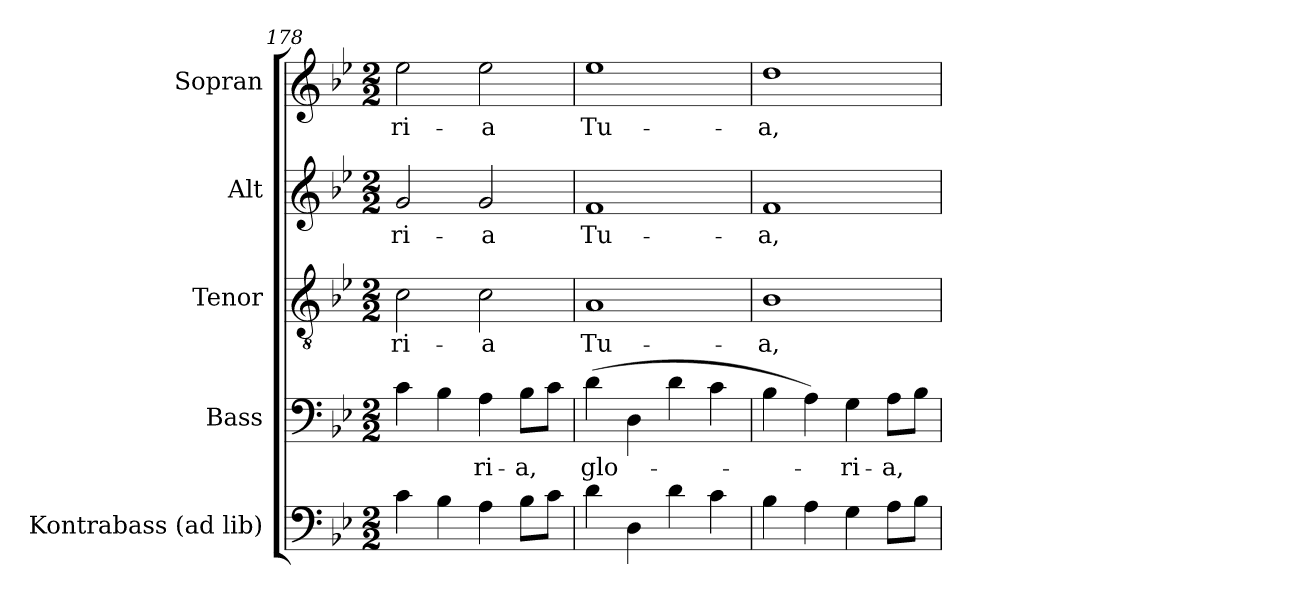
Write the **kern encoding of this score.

**kern	**kern	**text	**kern	**text	**kern	**text	**kern	**text
*part5	*part4	*part4	*part3	*part3	*part2	*part2	*part1	*part1
*staff5	*staff4	*staff4	*staff3	*staff3	*staff2	*staff2	*staff1	*staff1
*I"Kontrabass (ad lib)	*I"Bass	*	*I"Tenor	*	*I"Alt	*	*I"Sopran	*
*I'Kb.	*I'B.	*	*I'T.	*	*I'A.	*	*I'S.	*
!!LO:LB:g=z
*clefF4	*clefF4	*	*clefGv2	*	*clefG2	*	*clefG2	*
*ITrd7c12	*	*	*	*	*	*	*	*
*k[b-e-]	*k[b-e-]	*	*k[b-e-]	*	*k[b-e-]	*	*k[b-e-]	*
*B-:	*B-:	*	*B-:	*	*B-:	*	*B-:	*
*M2/2	*M2/2	*	*M2/2	*	*M2/2	*	*M2/2	*
=178	=178	=178	=178	=178	=178	=178	=178	=178
!	!	!	!	!LO:LY:b	!	!LO:LY:b	!	!LO:LY:b
4C\	4c\	.	2c\	-ri-	2g/	-ri-	2ee-\	-ri-
4BB-\	4B-\	.	.	.	.	.	.	.
!	!	!LO:LY:b	!	!LO:LY:b	!	!LO:LY:b	!	!LO:LY:b
4AA\	4A\	-ri-	2c\	-a	2g/	-a	2ee-\	-a
!	!	!LO:LY:b	!	!	!	!	!	!
8BB-\L	8B-\L	-a,	.	.	.	.	.	.
8C\J	8c\J	.	.	.	.	.	.	.
=179	=179	=179	=179	=179	=179	=179	=179	=179
!	!	!LO:LY:b	!	!LO:LY:b	!	!LO:LY:b	!	!LO:LY:b
4D\	(>4d\	glo-	1A	Tu-	1f	Tu-	1ee-	Tu-
4DD\	4D\	.	.	.	.	.	.	.
4D\	4d\	.	.	.	.	.	.	.
4C\	4c\	.	.	.	.	.	.	.
=180	=180	=180	=180	=180	=180	=180	=180	=180
!	!	!	!	!LO:LY:b	!	!LO:LY:b	!	!LO:LY:b
4BB-\	4B-\	.	1B-	-a,	1f	-a,	1dd	-a,
4AA\	4A\)	.	.	.	.	.	.	.
!	!	!LO:LY:b	!	!	!	!	!	!
4GG\	4G\	-ri-	.	.	.	.	.	.
!	!	!LO:LY:b	!	!	!	!	!	!
8AA\L	8A\L	-a,	.	.	.	.	.	.
8BB-\J	8B-\J	.	.	.	.	.	.	.
=	=	=	=	=	=	=	=	=
*-	*-	*-	*-	*-	*-	*-	*-	*-
